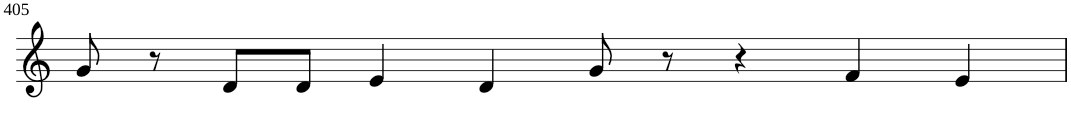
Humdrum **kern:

**kern
*part1
*staff1
*I"Violin
!!LO:PB:g=z
*clefG2
*k[]
*M8/4
=405
8g/
8r
8d/L
8d/J
4e/
4d/
8g/
8r
4r
4f/
4e/
=
*-
